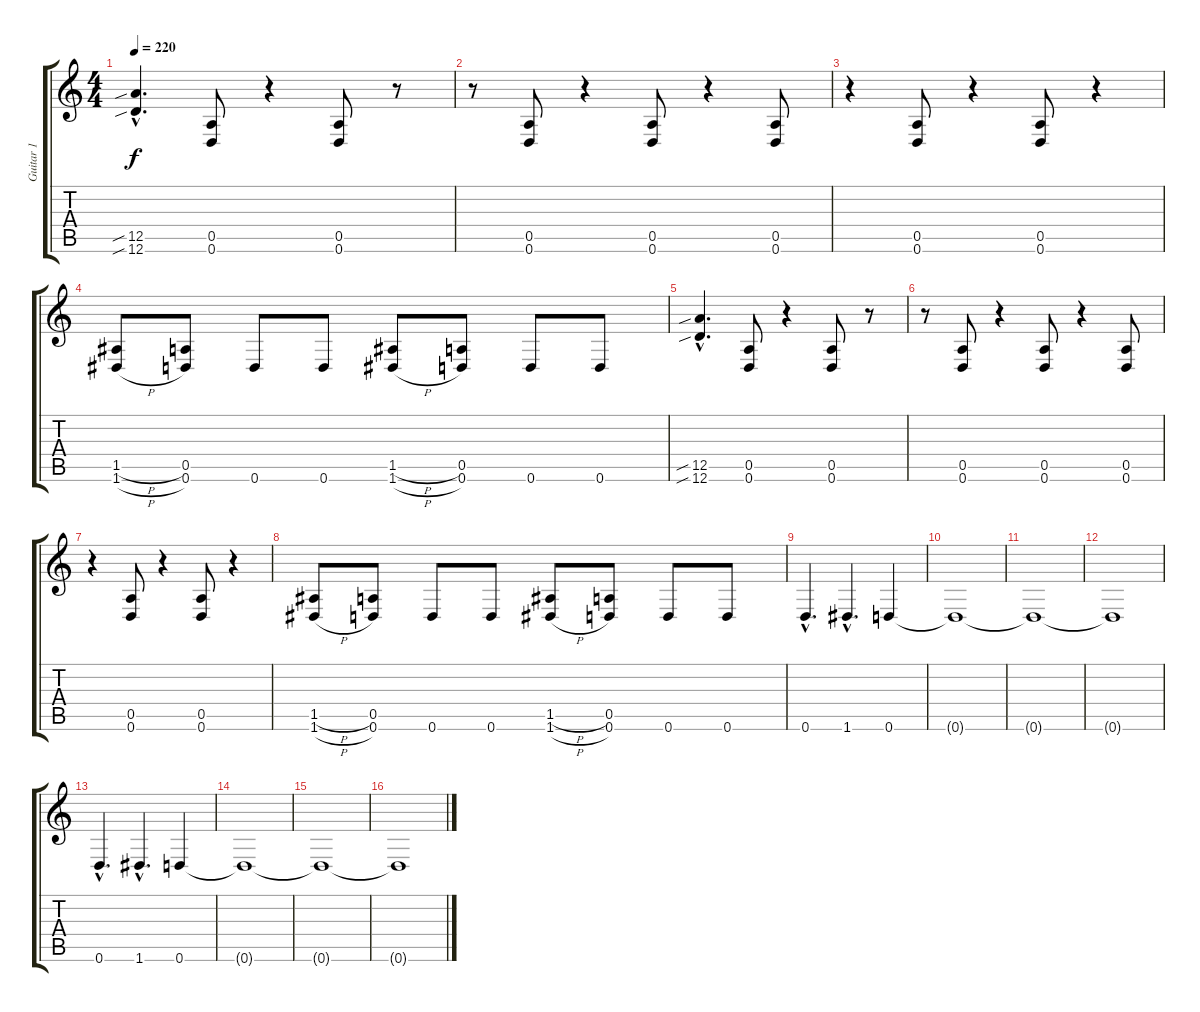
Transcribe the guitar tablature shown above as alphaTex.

\track ("Guitar 1" "Guitar 1") {instrument distortionguitar}
\staff {score tabs}
\tuning (E4 B3 G3 D3 A2 D2) {hide}
\ts (4 4)
\tempo 220
\clef g2
\ks c
(12.5{sib hac} 12.6{sib hac}).4{d dy f} (0.5 0.6).8 r.4 (0.5 0.6).8 r.8 |
r.8 (0.5 0.6).8 r.4 (0.5 0.6).8 r.4 (0.5 0.6).8 |
r.4 (0.5 0.6).8 r.4 (0.5 0.6).8 r.4 |
(1.5{h} 1.6{h}).8 (0.5 0.6).8 0.6.8 0.6.8 (1.5{h} 1.6{h}).8 (0.5 0.6).8 0.6.8 0.6.8 |
(12.5{sib hac} 12.6{sib hac}).4{d} (0.5 0.6).8 r.4 (0.5 0.6).8 r.8 |
r.8 (0.5 0.6).8 r.4 (0.5 0.6).8 r.4 (0.5 0.6).8 |
r.4 (0.5 0.6).8 r.4 (0.5 0.6).8 r.4 |
(1.5{h} 1.6{h}).8 (0.5 0.6).8 0.6.8 0.6.8 (1.5{h} 1.6{h}).8 (0.5 0.6).8 0.6.8 0.6.8 |
0.6{hac}.4{d volume 12 instrument overdrivenguitar} 1.6{hac}.4{d} 0.6.4 |
0.6{t}.1 |
0.6{t}.1 |
0.6{t}.1 |
0.6{hac}.4{d volume 12 instrument overdrivenguitar} 1.6{hac}.4{d} 0.6.4 |
0.6{t}.1 |
0.6{t}.1 |
0.6{t}.1
